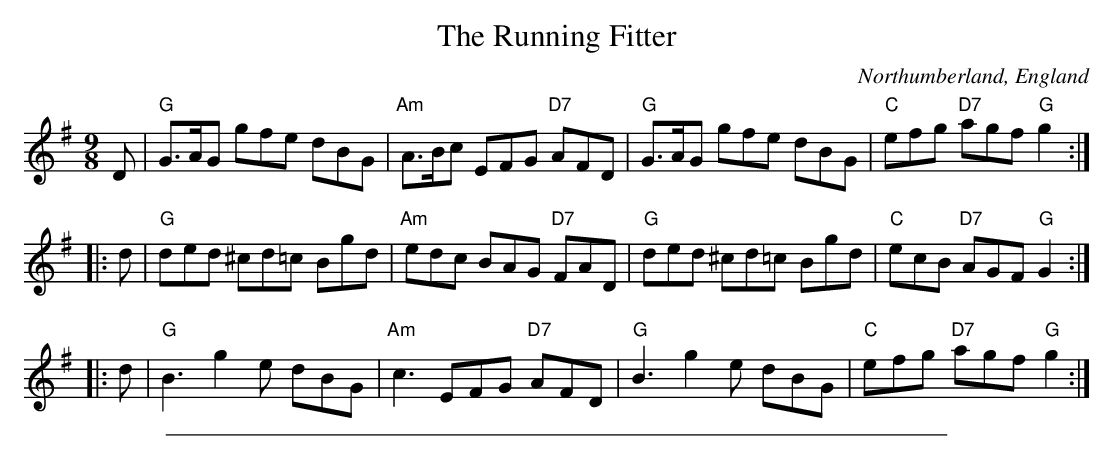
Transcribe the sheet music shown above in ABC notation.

X:1
T: The Running Fitter
O:Northumberland, England
M:9/8
L:1/8
K: G
   D | "G"G>AG gfe  dBG | "Am"A>Bc EFG "D7"AFD | "G"G>AG gfe  dBG | "C"efg "D7"agf "G"g2 :|
|: d | "G"ded ^cd=c Bgd | "Am"edc  BAG "D7"FAD | "G"ded ^cd=c Bgd | "C"ecB "D7"AGF "G"G2 :|
|: d | "G"B3   g2e  dBG | "Am"c3   EFG "D7"AFD | "G"B3   g2e  dBG | "C"efg "D7"agf "G"g2 :|
